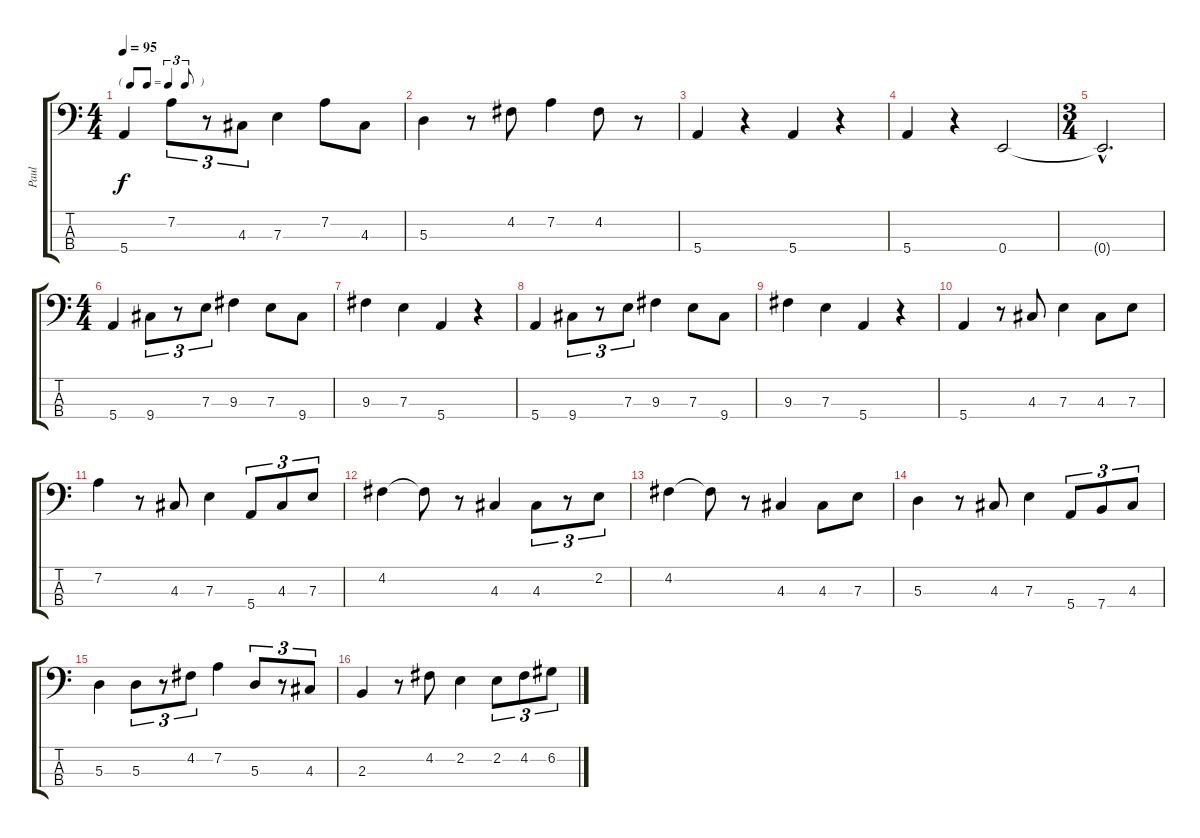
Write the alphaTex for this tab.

\track ("Paul" "Paul") {instrument electricbassfinger}
\staff {score tabs}
\tuning (G2 D2 A1 E1) {hide}
\ts (4 4)
\tf triplet8th
\tempo 95
\clef f4
\ks c
5.4.4{dy f} 7.2.8{tu (3 2)} r.8{tu (3 2)} 4.3.8{tu (3 2)} 7.3.4 7.2.8 4.3.8 |
5.3.4 r.8 4.2.8 7.2.4 4.2.8 r.8 |
5.4.4 r.4 5.4.4 r.4 |
5.4.4 r.4 0.4.2 |
\ts (3 4)
0.4{hac t}.2{d} |
\ts (4 4)
5.4.4 9.4.8{tu (3 2)} r.8{tu (3 2)} 7.3.8{tu (3 2)} 9.3.4 7.3.8 9.4.8 |
9.3.4 7.3.4 5.4.4 r.4 |
5.4.4 9.4.8{tu (3 2)} r.8{tu (3 2)} 7.3.8{tu (3 2)} 9.3.4 7.3.8 9.4.8 |
9.3.4 7.3.4 5.4.4 r.4 |
5.4.4 r.8 4.3.8 7.3.4 4.3.8 7.3.8 |
7.2.4 r.8 4.3.8 7.3.4 5.4.8{tu (3 2)} 4.3.8{tu (3 2)} 7.3.8{tu (3 2)} |
4.2.4 4.2{t}.8 r.8 4.3.4 4.3.8{tu (3 2)} r.8{tu (3 2)} 2.2.8{tu (3 2)} |
4.2.4 4.2{t}.8 r.8 4.3.4 4.3.8 7.3.8 |
5.3.4 r.8 4.3.8 7.3.4 5.4.8{tu (3 2)} 7.4.8{tu (3 2)} 4.3.8{tu (3 2)} |
5.3.4 5.3.8{tu (3 2)} r.8{tu (3 2)} 4.2.8{tu (3 2)} 7.2.4 5.3.8{tu (3 2)} r.8{tu (3 2)} 4.3.8{tu (3 2)} |
2.3.4 r.8 4.2.8 2.2.4 2.2.8{tu (3 2)} 4.2.8{tu (3 2)} 6.2.8{tu (3 2)}
